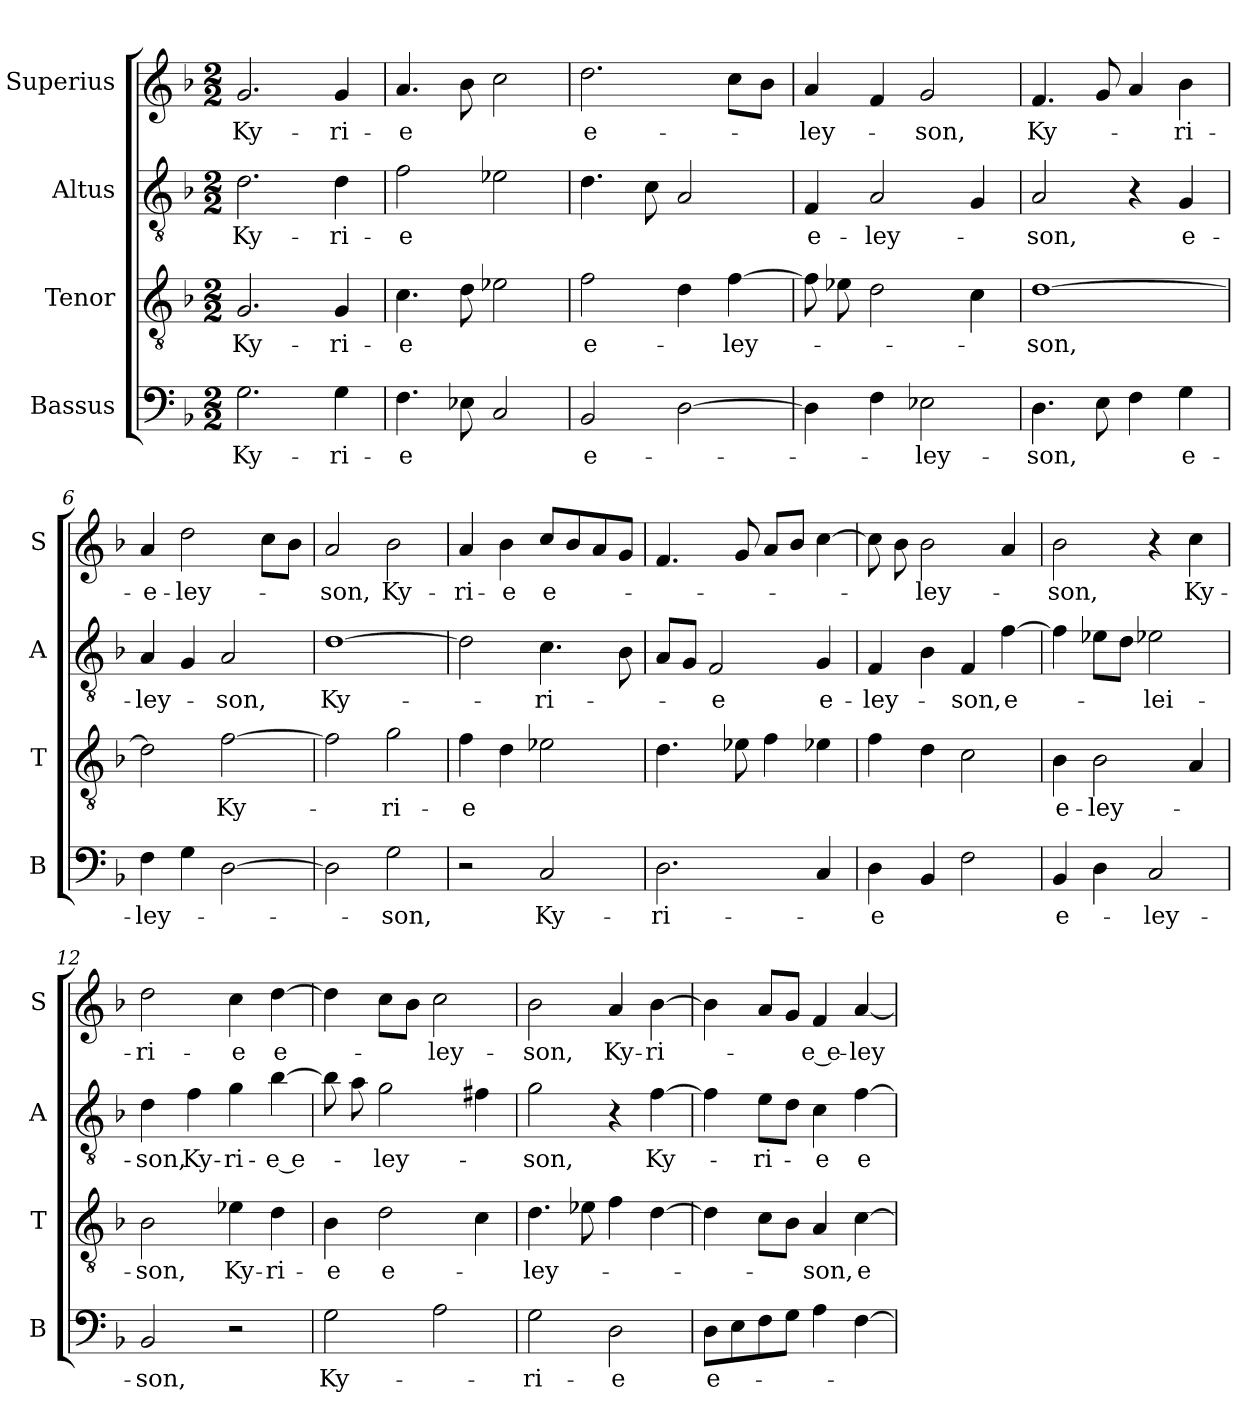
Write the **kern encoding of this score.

**kern	**text	**kern	**text	**kern	**text	**kern	**text
*part4	*part4	*part3	*part3	*part2	*part2	*part1	*part1
*staff4	*staff4	*staff3	*staff3	*staff2	*staff2	*staff1	*staff1
*I"Bassus	*	*I"Tenor	*	*I"Altus	*	*I"Superius	*
*I'B	*	*I'T	*	*I'A	*	*I'S	*
*clefF4	*	*clefGv2	*	*clefGv2	*	*clefG2	*
*k[b-]	*	*k[b-]	*	*k[b-]	*	*k[b-]	*
*M2/2	*	*M2/2	*	*M2/2	*	*M2/2	*
=1	=1	=1	=1	=1	=1	=1	=1
2.G	Ky-	2.G	Ky-	2.d	Ky-	2.g	Ky-
4G	-ri-	4G	-ri-	4d	-ri-	4g	-ri-
=2	=2	=2	=2	=2	=2	=2	=2
4.F	-e	4.c	-e	2f	-e	4.a	-e
8E-i	.	8d	.	.	.	8b-	.
2C	.	2e-i	.	2e-i	.	2cc	.
=3	=3	=3	=3	=3	=3	=3	=3
!	!LO:LY:i	!	!	!	!	!	!LO:LY:i
2BB-	e-	2f	e-	4.d	.	2.dd	e-
.	.	.	.	8c	.	.	.
[2D	.	4d	.	2A	.	.	.
.	.	[4f	-ley-	.	.	8ccL	.
.	.	.	.	.	.	8b-J	.
=4	=4	=4	=4	=4	=4	=4	=4
!	!	!	!	!	!LO:LY:i	!	!LO:LY:i
4D]	.	8f]	.	4F	e-	4a	-ley-
.	.	8e-X	.	.	.	.	.
!	!	!	!	!	!LO:LY:i	!	!
4F	.	2d	.	2A	-ley-	4f	.
!	!LO:LY:i	!	!	!	!	!	!LO:LY:i
2E-X	-ley-	.	.	.	.	2g	-son,
.	.	4c	.	4G	.	.	.
=5	=5	=5	=5	=5	=5	=5	=5
!	!LO:LY:i	!	!	!	!LO:LY:i	!	!LO:LY:i
4.D	-son,	[1d	-son,	2A	-son,	4.f	Ky-
8E	.	.	.	.	.	8g	.
4F	.	.	.	4r	.	4a	.
!	!LO:LY:i	!	!	!	!LO:LY:i	!	!LO:LY:i
4G	e-	.	.	4G	e-	4b-	-ri-
=6	=6	=6	=6	=6	=6	=6	=6
!	!LO:LY:i	!	!	!	!LO:LY:i	!	!
4F	-ley-	2d]	.	4A	-ley-	4a	-e-
4G	.	.	.	4G	.	2dd	-ley-
!	!	!	!LO:LY:i	!	!LO:LY:i	!	!
[2D	.	[2f	Ky-	2A	-son,	.	.
.	.	.	.	.	.	8ccL	.
.	.	.	.	.	.	8b-J	.
=7	=7	=7	=7	=7	=7	=7	=7
!	!	!	!	!	!LO:LY:i	!	!
2D]	.	2f]	.	[1d	Ky-	2a	-son,
!	!LO:LY:i	!	!LO:LY:i	!	!	!	!LO:LY:i
2G	-son,	2g	-ri-	.	.	2b-	Ky-
=8	=8	=8	=8	=8	=8	=8	=8
!	!	!	!LO:LY:i	!	!	!	!LO:LY:i
2r	.	4f	-e	2d]	.	4a	-ri-
!	!	!	!	!	!	!	!LO:LY:i
.	.	4d	.	.	.	4b-	-e
!	!LO:LY:i	!	!	!	!LO:LY:i	!	!LO:LY:i
2C	Ky-	2e-X	.	4.c	-ri-	8ccL	e-
.	.	.	.	.	.	8b-	.
.	.	.	.	.	.	8a	.
.	.	.	.	8B-	.	8gJ	.
=9	=9	=9	=9	=9	=9	=9	=9
!	!LO:LY:i	!	!	!	!	!	!
2.D	-ri-	4.d	.	8AL	.	4.f	.
.	.	.	.	8GJ	.	.	.
!	!	!	!	!	!LO:LY:i	!	!
.	.	.	.	2F	-e	.	.
.	.	8e-X	.	.	.	8g	.
.	.	4f	.	.	.	8aL	.
.	.	.	.	.	.	8b-J	.
!	!	!	!	!	!LO:LY:i	!	!
4C	.	4e-X	.	4G	e-	[4cc	.
=10	=10	=10	=10	=10	=10	=10	=10
!	!LO:LY:i	!	!	!	!LO:LY:i	!	!
4D	-e	4f	.	4F	-ley-	8cc]	.
.	.	.	.	.	.	8b-	.
!	!	!	!	!	!	!	!LO:LY:i
4BB-	.	4d	.	4B-	.	2b-	-ley-
!	!	!	!	!	!LO:LY:i	!	!
2F	.	2c	.	4F	-son,	.	.
!	!	!	!	!	!LO:LY:i	!	!
.	.	.	.	[4f	e-	4a	.
=11	=11	=11	=11	=11	=11	=11	=11
!	!LO:LY:i	!	!LO:LY:i	!	!	!	!LO:LY:i
4BB-	e-	4B-	e-	4f]	.	2b-	-son,
!	!	!	!LO:LY:i	!	!	!	!
4D	.	2B-	-ley-	8e-XL	.	.	.
.	.	.	.	8dJ	.	.	.
!	!LO:LY:i	!	!	!	!LO:LY:i	!	!
2C	-ley-	.	.	2e-X	-lei-	4r	.
.	.	4A	.	.	.	4cc	Ky-
=12	=12	=12	=12	=12	=12	=12	=12
!	!LO:LY:i	!	!LO:LY:i	!	!LO:LY:i	!	!
2BB-	-son,	2B-	-son,	4d	-son,	2dd	-ri-
!	!	!	!	!	!LO:LY:i	!	!
.	.	.	.	4f	Ky-	.	.
!	!	!	!	!	!LO:LY:i	!	!
2r	.	4e-X	Ky-	4g	-ri-	4cc	-e
!	!	!	!	!	!LO:LY:i	!	!LO:LY:i
.	.	4d	-ri-	[4b-	-e e-	[4dd	e-
=13	=13	=13	=13	=13	=13	=13	=13
!	!LO:LY:i	!	!	!	!	!	!
2G	Ky-	4B-	-e	8b-]	.	4dd]	.
.	.	.	.	8a	.	.	.
!	!	!	!LO:LY:i	!	!LO:LY:i	!	!
.	.	2d	e-	2g	-ley-	8ccL	.
.	.	.	.	.	.	8b-J	.
!	!	!	!	!	!	!	!LO:LY:i
2A	.	.	.	.	.	2cc	-ley-
.	.	4c	.	4f#X	.	.	.
=14	=14	=14	=14	=14	=14	=14	=14
!	!LO:LY:i	!	!LO:LY:i	!	!LO:LY:i	!	!LO:LY:i
2G	-ri-	4.d	-ley-	2g	-son,	2b-	-son,
.	.	8e-i	.	.	.	.	.
!	!LO:LY:i	!	!	!	!	!	!LO:LY:i
2D	-e	4f	.	4r	.	4a	Ky-
!	!	!	!	!	!LO:LY:i	!	!LO:LY:i
.	.	[4d	.	[4f	Ky-	[4b-	-ri-
=15	=15	=15	=15	=15	=15	=15	=15
8DL	e-	4d]	.	4f]	.	4b-]	.
8E	.	.	.	.	.	.	.
!	!	!	!	!	!LO:LY:i	!	!
8F	.	8cL	.	8eL	-ri-	8aL	.
8GJ	.	8B-J	.	8dJ	.	8gJ	.
!	!	!	!LO:LY:i	!	!LO:LY:i	!	!
4A	.	4A	-son,	4c	-e	4f	-e e-
[4F	.	[4c	e-	[4f	e-	[4a	-ley-
=	=	=	=	=	=	=	=
*-	*-	*-	*-	*-	*-	*-	*-
